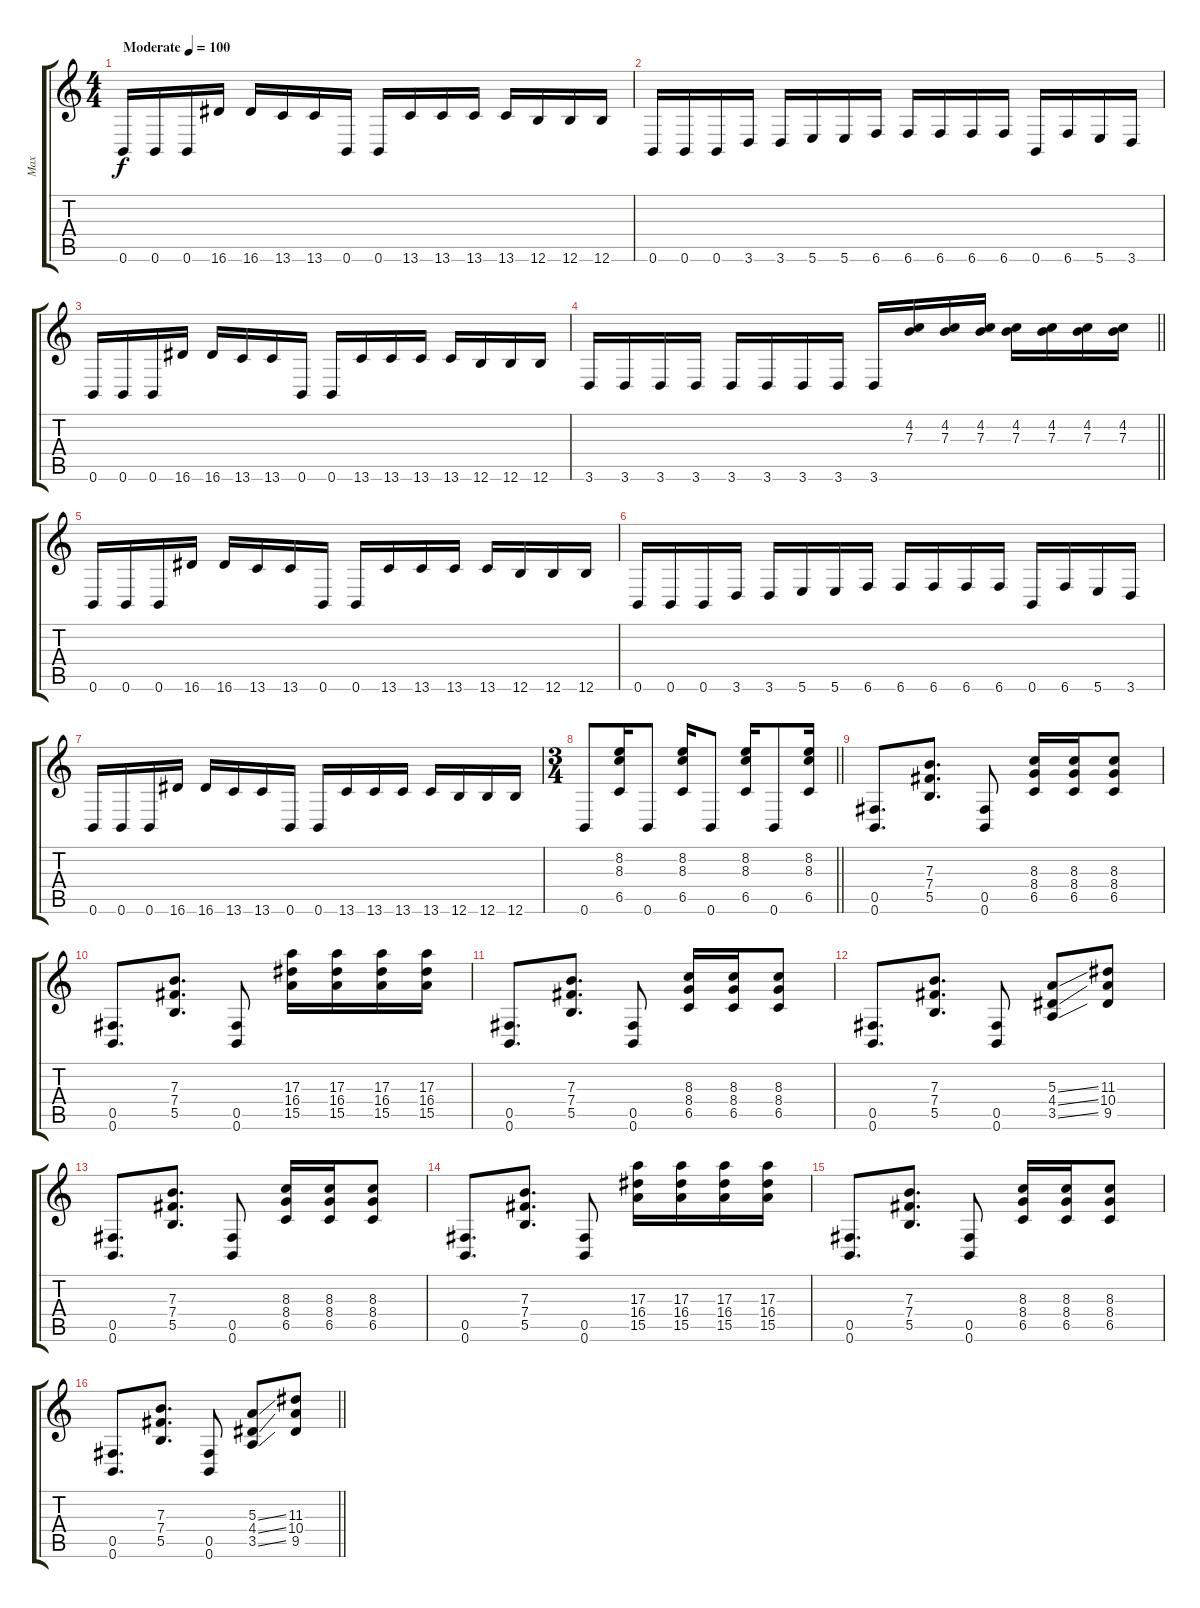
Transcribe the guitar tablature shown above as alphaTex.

\track ("Max" "Max") {instrument distortionguitar}
\staff {score tabs}
\tuning (Db4 Ab3 E3 B2 Gb2 B1) {hide}
\ts (4 4)
\tempo (100 "Moderate")
\clef g2
\ks c
0.6.16{dy f instrument distortionguitar} 0.6.16 0.6.16 16.6.16 16.6.16 13.6.16 13.6.16 0.6.16 0.6.16 13.6.16 13.6.16 13.6.16 13.6.16 12.6.16 12.6.16 12.6.16 |
0.6.16 0.6.16 0.6.16 3.6.16 3.6.16 5.6.16 5.6.16 6.6.16 6.6.16 6.6.16 6.6.16 6.6.16 0.6.16 6.6.16 5.6.16 3.6.16 |
0.6.16 0.6.16 0.6.16 16.6.16 16.6.16 13.6.16 13.6.16 0.6.16 0.6.16 13.6.16 13.6.16 13.6.16 13.6.16 12.6.16 12.6.16 12.6.16 |
\barLineRight lightlight
3.6.16{instrument guitarharmonics} 3.6.16 3.6.16 3.6.16 3.6.16 3.6.16 3.6.16 3.6.16 3.6.16 (4.2 7.3).16{instrument distortionguitar} (4.2 7.3).16 (4.2 7.3).16 (4.2 7.3).16 (4.2 7.3).16 (4.2 7.3).16 (4.2 7.3).16 |
0.6.16 0.6.16 0.6.16 16.6.16 16.6.16 13.6.16 13.6.16 0.6.16 0.6.16 13.6.16 13.6.16 13.6.16 13.6.16 12.6.16 12.6.16 12.6.16 |
0.6.16 0.6.16 0.6.16 3.6.16 3.6.16 5.6.16 5.6.16 6.6.16 6.6.16 6.6.16 6.6.16 6.6.16 0.6.16 6.6.16 5.6.16 3.6.16 |
0.6.16 0.6.16 0.6.16 16.6.16 16.6.16 13.6.16 13.6.16 0.6.16 0.6.16 13.6.16 13.6.16 13.6.16 13.6.16 12.6.16 12.6.16 12.6.16 |
\ts (3 4)
\barLineRight lightlight
0.6.8 (8.2 8.3 6.5).16 0.6.8 (8.2 8.3 6.5).16 0.6.8 (8.2 8.3 6.5).16 0.6.8 (8.2 8.3 6.5).16 |
\section ("" "")
(0.5 0.6).8{d} (7.3 7.4 5.5).8{d} (0.5 0.6).8 (8.3 8.4 6.5).16 (8.3 8.4 6.5).16 (8.3 8.4 6.5).8 |
(0.5 0.6).8{d} (7.3 7.4 5.5).8{d} (0.5 0.6).8 (17.3 16.4 15.5).16 (17.3 16.4 15.5).16 (17.3 16.4 15.5).16 (17.3 16.4 15.5).16 |
(0.5 0.6).8{d} (7.3 7.4 5.5).8{d} (0.5 0.6).8 (8.3 8.4 6.5).16 (8.3 8.4 6.5).16 (8.3 8.4 6.5).8 |
(0.5 0.6).8{d} (7.3 7.4 5.5).8{d} (0.5 0.6).8 (5.3{ss} 4.4{ss} 3.5{ss}).8 (11.3 10.4 9.5).8 |
(0.5 0.6).8{d} (7.3 7.4 5.5).8{d} (0.5 0.6).8 (8.3 8.4 6.5).16 (8.3 8.4 6.5).16 (8.3 8.4 6.5).8 |
(0.5 0.6).8{d} (7.3 7.4 5.5).8{d} (0.5 0.6).8 (17.3 16.4 15.5).16 (17.3 16.4 15.5).16 (17.3 16.4 15.5).16 (17.3 16.4 15.5).16 |
(0.5 0.6).8{d} (7.3 7.4 5.5).8{d} (0.5 0.6).8 (8.3 8.4 6.5).16 (8.3 8.4 6.5).16 (8.3 8.4 6.5).8 |
\barLineRight lightlight
(0.5 0.6).8{d} (7.3 7.4 5.5).8{d} (0.5 0.6).8 (5.3{ss} 4.4{ss} 3.5{ss}).8 (11.3 10.4 9.5).8
